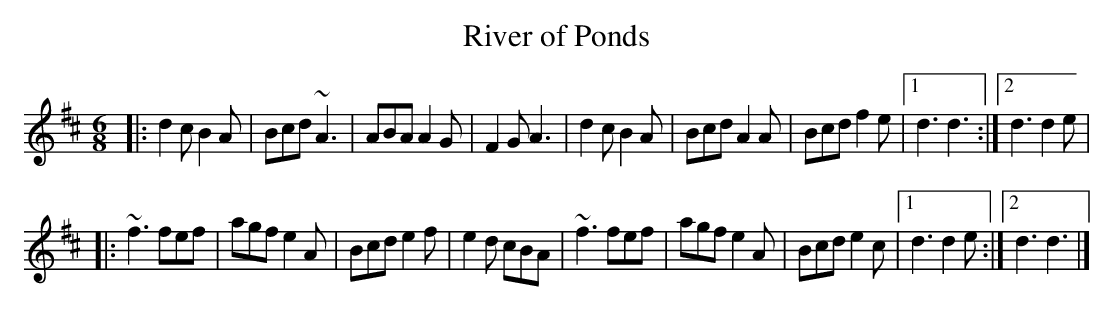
X:1
T:River of Ponds
M:6/8
L:1/8
K:D
|: d2c B2A | Bcd ~A3 | ABA A2 G | F2 G A3 \
| d2 c B2 A | Bcd A2 A | Bcd f2 e |1 d3 d3 :|2 d3 d2 e |
|: ~f3 fef | agf e2 A | Bcd e2 f | e2 d cBA \
| ~f3 fef | agf e2 A | Bcd e2 c |1 d3 d2 e :|2 d3 d3 |]
